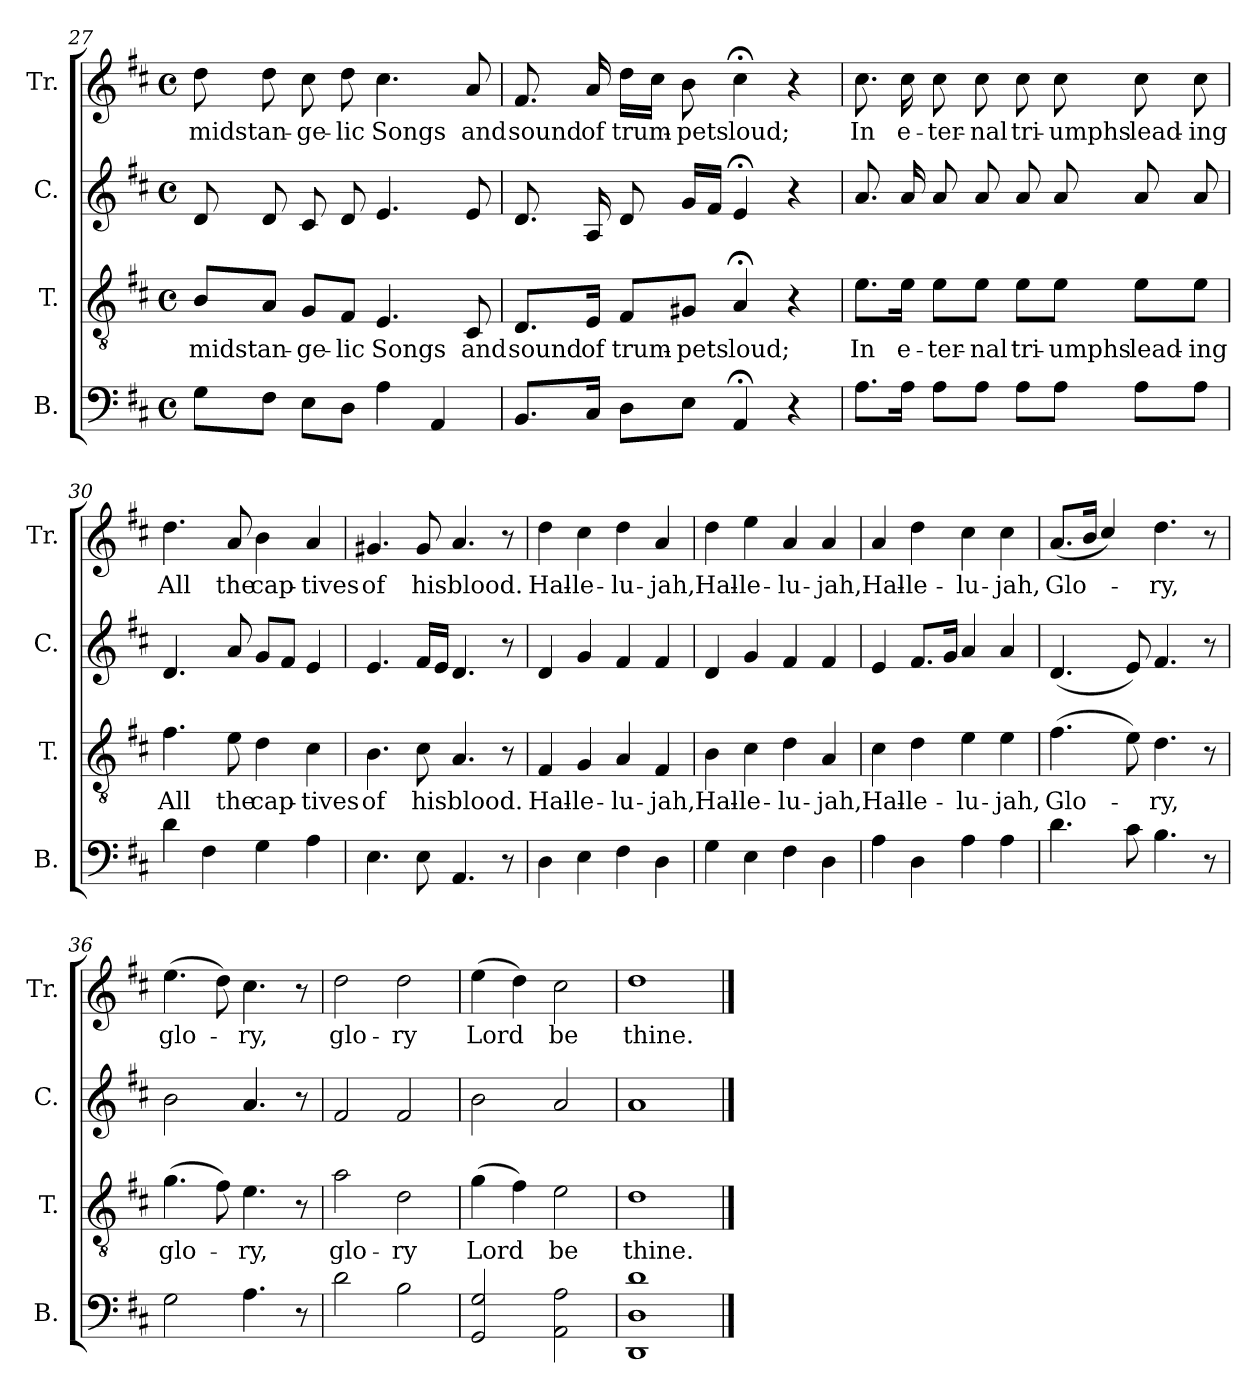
**kern	**kern	**text	**kern	**kern	**text
*part4	*part3	*part3	*part2	*part1	*part1
*staff4	*staff3	*staff3	*staff2	*staff1	*staff1
*I"B.	*I"T.	*	*I"C.	*I"Tr.	*
*I'B.	*I'T.	*	*I'C.	*I'Tr.	*
*clefF4	*clefGv2	*	*clefG2	*clefG2	*
*k[f#c#]	*k[f#c#]	*	*k[f#c#]	*k[f#c#]	*
*M4/4	*M4/4	*	*M4/4	*M4/4	*
*met(c)	*met(c)	*	*met(c)	*met(c)	*
=27	=27	=27	=27	=27	=27
!	!	!LO:LY:b	!	!	!LO:LY:b
8G\L	8B/L	midst	8d/	8dd\	midst
!	!	!LO:LY:b	!	!	!LO:LY:b
8F#\J	8A/J	an-	8d/	8dd\	an-
!	!	!LO:LY:b	!	!	!LO:LY:b
8E\L	8G/L	-ge-	8c#/	8cc#\	-ge-
!	!	!LO:LY:b	!	!	!LO:LY:b
8D\J	8F#/J	-lic	8d/	8dd\	-lic
!	!	!LO:LY:b	!	!	!LO:LY:b
4A\	4.E/	Songs	4.e/	4.cc#\	Songs
4AA/	.	.	.	.	.
!	!	!LO:LY:b	!	!	!LO:LY:b
.	8C#/	and	8e/	8a/	and
=28	=28	=28	=28	=28	=28
!	!	!LO:LY:b	!	!	!LO:LY:b
8.BB/L	8.D/L	sound	8.d/	8.f#/	sound
!	!	!LO:LY:b	!	!	!LO:LY:b
16C#/Jk	16E/Jk	of	16A/	16a/	of
!	!	!LO:LY:b	!	!	!LO:LY:b
8D\L	8F#/L	trum-	8d/	16dd\LL	trum-
.	.	.	.	16cc#\JJ	.
!	!	!LO:LY:b	!	!	!LO:LY:b
8E\J	8G#X/J	-pets	16g/LL	8b\	-pets
.	.	.	16f#/JJ	.	.
!	!	!LO:LY:b	!	!	!LO:LY:b
4AA;</	4A;</	loud;	4e;</	4cc#;<\	loud;
4r	4r	.	4r	4r	.
=29	=29	=29	=29	=29	=29
!	!	!LO:LY:b	!	!	!LO:LY:b
8.A\L	8.e\L	In	8.a/	8.cc#\	In
!	!	!LO:LY:b	!	!	!LO:LY:b
16A\Jk	16e\Jk	e-	16a/	16cc#\	e-
!	!	!LO:LY:b	!	!	!LO:LY:b
8A\L	8e\L	-ter-	8a/	8cc#\	-ter-
!	!	!LO:LY:b	!	!	!LO:LY:b
8A\J	8e\J	-nal	8a/	8cc#\	-nal
!	!	!LO:LY:b	!	!	!LO:LY:b
8A\L	8e\L	tri-	8a/	8cc#\	tri-
!	!	!LO:LY:b	!	!	!LO:LY:b
8A\J	8e\J	-umphs	8a/	8cc#\	-umphs
!	!	!LO:LY:b	!	!	!LO:LY:b
8A\L	8e\L	lead-	8a/	8cc#\	lead-
!	!	!LO:LY:b	!	!	!LO:LY:b
8A\J	8e\J	-ing	8a/	8cc#\	-ing
=30	=30	=30	=30	=30	=30
!	!	!LO:LY:b	!	!	!LO:LY:b
4d\	4.f#\	All	4.d/	4.dd\	All
4F#\	.	.	.	.	.
!	!	!LO:LY:b	!	!	!LO:LY:b
.	8e\	the	8a/	8a/	the
!	!	!LO:LY:b	!	!	!LO:LY:b
4G\	4d\	cap-	8g/L	4b\	cap-
.	.	.	8f#/J	.	.
!	!	!LO:LY:b	!	!	!LO:LY:b
4A\	4c#\	-tives	4e/	4a/	-tives
!!LO:LB:g=z
=31	=31	=31	=31	=31	=31
!	!	!LO:LY:b	!	!	!LO:LY:b
4.E\	4.B\	of	4.e/	4.g#X/	of
!	!	!LO:LY:b	!	!	!LO:LY:b
8E\	8c#\	his	16f#/LL	8g#/	his
.	.	.	16e/JJ	.	.
!	!	!LO:LY:b	!	!	!LO:LY:b
4.AA/	4.A/	blood.	4.d/	4.a/	blood.
8r	8r	.	8r	8r	.
=32	=32	=32	=32	=32	=32
!	!	!LO:LY:b	!	!	!LO:LY:b
4D\	4F#/	Hal-	4d/	4dd\	Hal-
!	!	!LO:LY:b	!	!	!LO:LY:b
4E\	4G/	-le-	4g/	4cc#\	-le-
!	!	!LO:LY:b	!	!	!LO:LY:b
4F#\	4A/	-lu-	4f#/	4dd\	-lu-
!	!	!LO:LY:b	!	!	!LO:LY:b
4D\	4F#/	-jah,	4f#/	4a/	-jah,
=33	=33	=33	=33	=33	=33
!	!	!LO:LY:b	!	!	!LO:LY:b
4G\	4B\	Hal-	4d/	4dd\	Hal-
!	!	!LO:LY:b	!	!	!LO:LY:b
4E\	4c#\	-le-	4g/	4ee\	-le-
!	!	!LO:LY:b	!	!	!LO:LY:b
4F#\	4d\	-lu-	4f#/	4a/	-lu-
!	!	!LO:LY:b	!	!	!LO:LY:b
4D\	4A/	-jah,	4f#/	4a/	-jah,
=34	=34	=34	=34	=34	=34
!	!	!LO:LY:b	!	!	!LO:LY:b
4A\	4c#\	Hal-	4e/	4a/	Hal-
!	!	!LO:LY:b	!	!	!LO:LY:b
4D\	4d\	-le-	8.f#/L	4dd\	-le-
.	.	.	16g/Jk	.	.
!	!	!LO:LY:b	!	!	!LO:LY:b
4A\	4e\	-lu-	4a/	4cc#\	-lu-
!	!	!LO:LY:b	!	!	!LO:LY:b
4A\	4e\	-jah,	4a/	4cc#\	-jah,
=35	=35	=35	=35	=35	=35
!	!	!LO:LY:b	!	!	!LO:LY:b
4.d\	(>4.f#\	Glo-	(<4.d/	(<8.a/L	Glo-
.	.	.	.	16b/Jk	.
.	.	.	.	4cc#/)	.
8c#\	8e\)	.	8e/)	.	.
!	!	!LO:LY:b	!	!	!LO:LY:b
4.B\	4.d\	-ry,	4.f#/	4.dd\	-ry,
8r	8r	.	8r	8r	.
=36	=36	=36	=36	=36	=36
!	!	!LO:LY:b	!	!	!LO:LY:b
2G\	(>4.g\	glo-	2b\	(>4.ee\	glo-
.	8f#\)	.	.	8dd\)	.
!	!	!LO:LY:b	!	!	!LO:LY:b
4.A\	4.e\	-ry,	4.a/	4.cc#\	-ry,
8r	8r	.	8r	8r	.
=37	=37	=37	=37	=37	=37
!	!	!LO:LY:b	!	!	!LO:LY:b
2d\	2a\	glo-	2f#/	2dd\	glo-
!	!	!LO:LY:b	!	!	!LO:LY:b
2B\	2d\	-ry	2f#/	2dd\	-ry
=38	=38	=38	=38	=38	=38
!	!	!LO:LY:b	!	!	!LO:LY:b
2GG/ 2G/	(>4g\	Lord	2b\	(>4ee\	Lord
.	4f#\)	.	.	4dd\)	.
!	!	!LO:LY:b	!	!	!LO:LY:b
2AA\ 2A\	2e\	be	2a/	2cc#\	be
=39	=39	=39	=39	=39	=39
!	!	!LO:LY:b	!	!	!LO:LY:b
1DD 1D 1d	1d	thine.	1a	1dd	thine.
==	==	==	==	==	==
*-	*-	*-	*-	*-	*-
